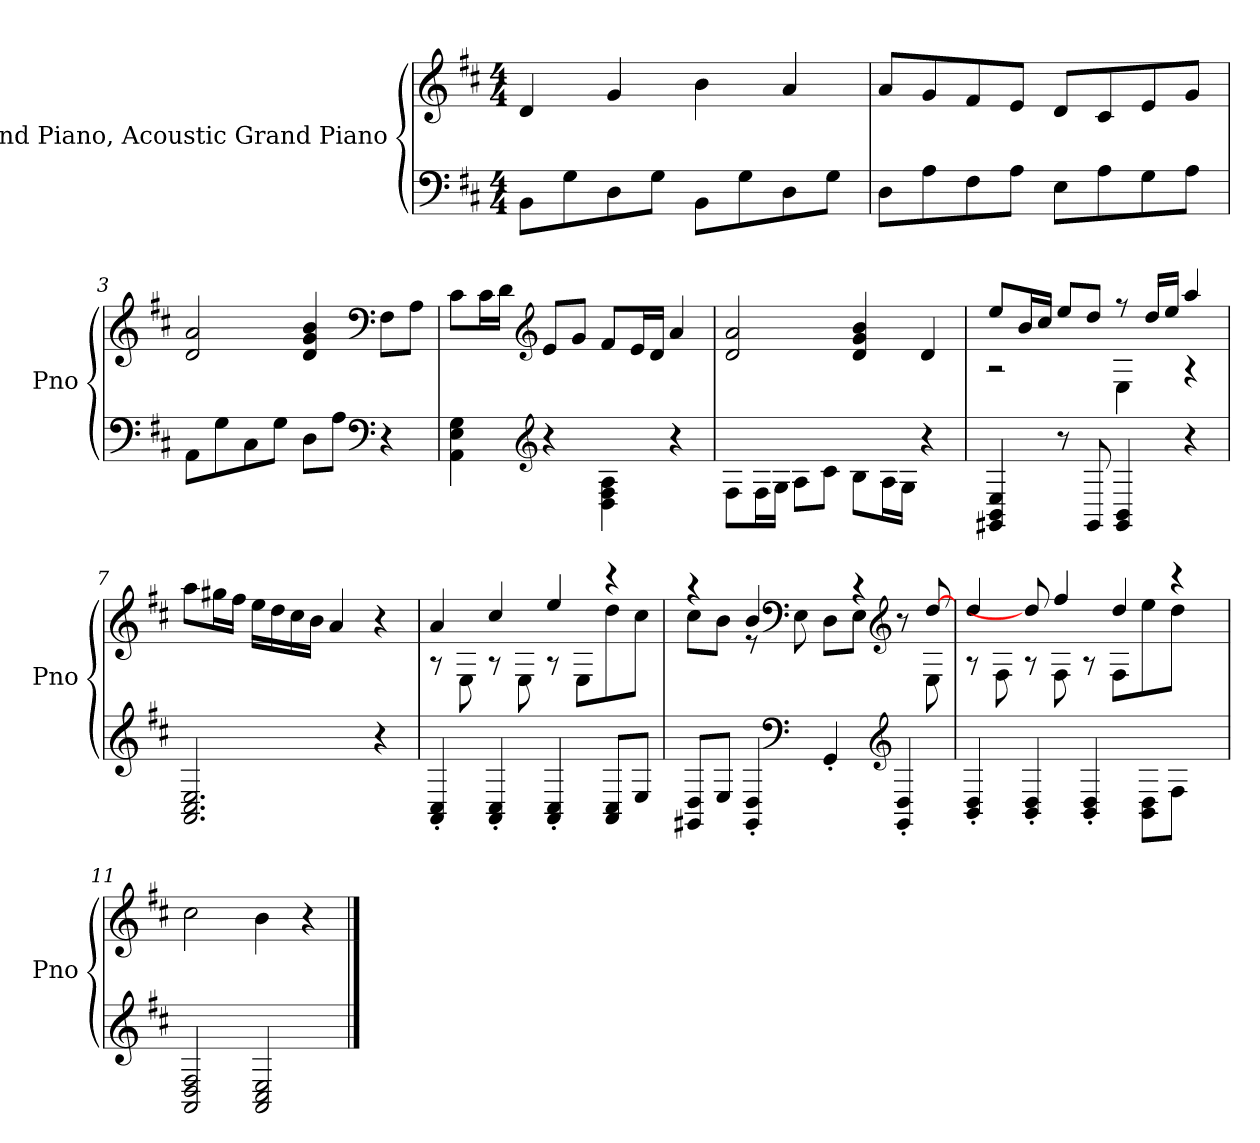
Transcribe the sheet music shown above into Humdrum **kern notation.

**kern	**kern
*part1	*part1
*staff2	*staff1
*I"Grand Piano, Acoustic Grand Piano	*
*I'Pno	*
*clefF4	*clefG2
*k[f#c#]	*k[f#c#]
*M4/4	*M4/4
*MM120	*MM120
=1	=1
8BBi\L	4di/
8Gi\	.
8Di\	4gi/
8Gi\J	.
8BBi\L	4bi\
8Gi\	.
8Di\	4ai/
8Gi\J	.
=2	=2
8Di\L	8ai/L
8Ai\	8gi/
8F#i\	8f#i/
8Ai\J	8ei/J
8Ei\L	8di/L
8Ai\	8c#i/
8Gi\	8ei/
8Ai\J	8gi/J
=3	=3
8AAi\L	2di/ 2ai/
8Gi\	.
8C#i\	.
8Gi\J	.
8Di\L	4di/ 4gi/ 4bi/
8Ai\J	.
*clefF4	*clefF4
4r	8F#i\L
.	8Ai\J
=4	=4
4AAi\ 4Ei\ 4Gi\	8c#i\L
.	16c#i\L
.	16di\JJ
*clefG2	*clefG2
4r	8ei/L
.	8gi/J
4Di\ 4F#i\ 4Ai\	8f#i/L
.	16ei/L
.	16di/JJ
4r	4ai/
!!LO:LB:g=z
=5	=5
8F#i\L	2di/ 2ai/
16F#i\L	.
16Gi\JJ	.
8Ai\L	.
8c#i\J	.
8Bi\L	4di/ 4gi/ 4bi/
16Ai\L	.
16Gi\JJ	.
4r	4di/
=6	=6
*	*^
4GG#Xi/ 4BBj/ 4Ej/	8eej/L	2r
.	16bj/L	.
.	16cc#j/JJ	.
8r	8eej/L	.
8GG#j/	8ddj/J	.
4GG#j/ 4BBj/	8r	4Ej\
.	16ddj/LL	.
.	16eej/JJ	.
4r	4aai/	4r
*	*v	*v
=7	=7
2.AAi/ 2.C#i/ 2.Ei/	8aai\L
.	16gg#Xi\L
.	16ff#i\JJ
.	16eei\LL
.	16ddi\
.	16cc#i\
.	16bi\JJ
.	4ai/
4r	4r
=8	=8
*	*^
4AAi/' 4C#i/'	4ai/	8r
.	.	8Ei\
4AAi/' 4C#i/'	4cc#i/	8r
.	.	8Ei\
4AAi/' 4C#i/'	4eei/	8r
.	.	8Ei\L
8AAi/ 8C#i/L	4r	8ddi\
8Ei/J	.	8cc#i\J
!!LO:LB:g=z	!!
=9	=9	=9
*^	*	*
4.ryy	8GG#Xi/ 8Di/L	4r	8cc#i\L
.	8Ei/J	.	8bi\J
.	4GG#i/' 4Di/'	4bi/	8r
*clefF4	*	*clefF4	*
8ryy	.	.	8Ei\
2ryy	4GG#'i/	8ryy	8Di\L
.	.	4r	8Ei\J
*clefG2	*	*clefG2	*
.	4GG#i/' 4Di/'	.	8r
.	.	[8ddi/	8Ei\
*v	*v	*	*
=10	=10	=10
4BBi/' 4Di/'	4ddi/	8r
.	.	8F#i\
4BBi/' 4Di/'	8ddi/]	8r
.	4ff#i/	8F#i\
4BBi/' 4Di/'	.	8r
.	4ddi/	8F#i\L
8BBi\ 8Di\L	.	8eei\
8F#i\J	4r	8ddi\J
8ryy	.	8ryy
*	*v	*v
=11	=11
2AAi/ 2Di/ 2F#i/	2cc#i\
2AAi/ 2C#i/ 2Ei/	4bi\
.	4r
==	==
*-	*-
